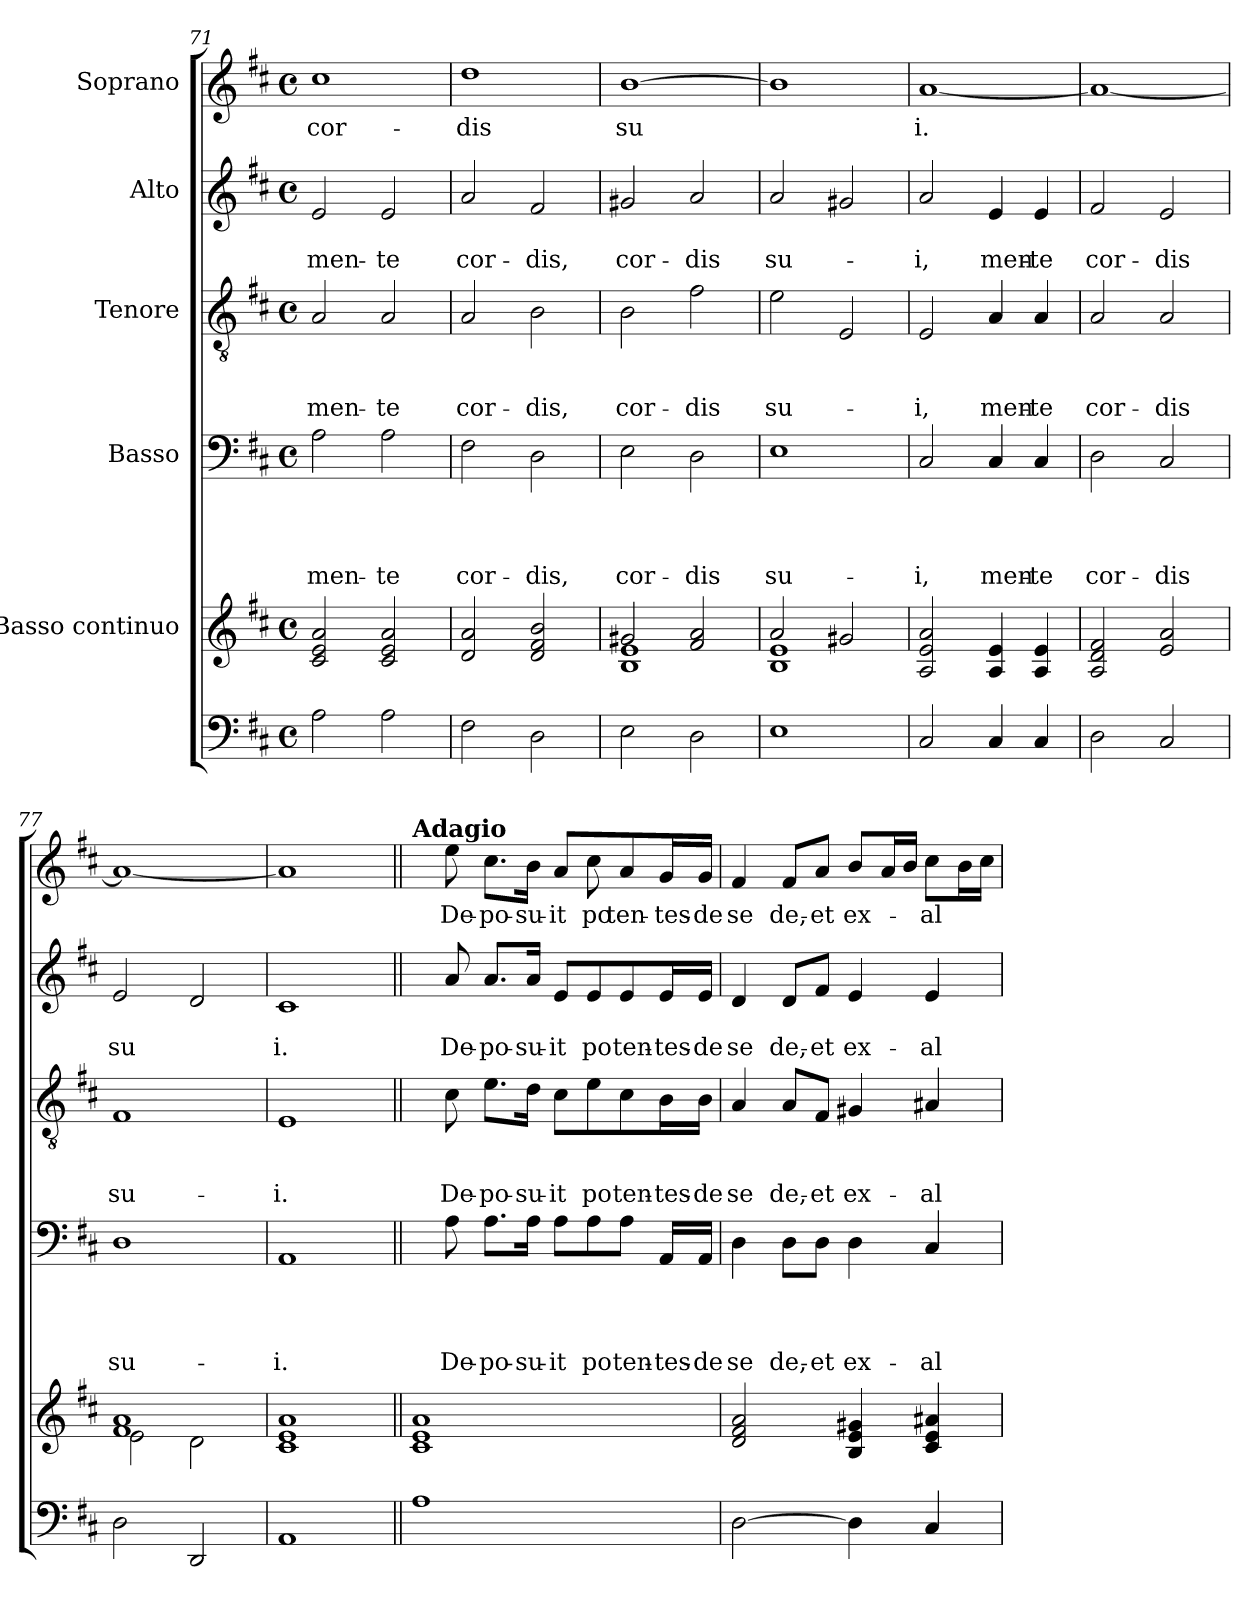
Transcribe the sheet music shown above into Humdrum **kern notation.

**kern	**kern	**kern	**text	**text	**text	**text	**kern	**text	**text	**text	**kern	**text	**text	**kern	**text
*part6	*part5	*part4	*part4	*part4	*part4	*part4	*part3	*part3	*part3	*part3	*part2	*part2	*part2	*part1	*part1
*staff6	*staff5	*staff4	*staff4	*staff4	*staff4	*staff4	*staff3	*staff3	*staff3	*staff3	*staff2	*staff2	*staff2	*staff1	*staff1
*	*I"Basso continuo	*I"Basso	*	*	*	*	*I"Tenore	*	*	*	*I"Alto	*	*	*I"Soprano	*
*clefF4	*clefG2	*clefF4	*	*	*	*	*clefGv2	*	*	*	*clefG2	*	*	*clefG2	*
*k[f#c#]	*k[f#c#]	*k[f#c#]	*	*	*	*	*k[f#c#]	*	*	*	*k[f#c#]	*	*	*k[f#c#]	*
*D:	*D:	*D:	*	*	*	*	*D:	*	*	*	*D:	*	*	*D:	*
*M4/4	*M4/4	*M4/4	*	*	*	*	*M4/4	*	*	*	*M4/4	*	*	*M4/4	*
*met(c)	*met(c)	*met(c)	*	*	*	*	*met(c)	*	*	*	*met(c)	*	*	*met(c)	*
=71	=71	=71	=71	=71	=71	=71	=71	=71	=71	=71	=71	=71	=71	=71	=71
!	!	!	!	!	!	!LO:LY:b	!	!	!	!LO:LY:b	!	!	!LO:LY:b	!	!LO:LY:b
2A\	2c#/ 2e/ 2a/	2A\	.	.	.	men-	2A/	.	.	-men-	2e/	.	-men-	1cc#	cor-
!	!	!	!	!	!	!LO:LY:b	!	!	!	!LO:LY:b	!	!	!LO:LY:b	!	!
2A\	2c#/ 2e/ 2a/	2A\	.	.	.	-te	2A/	.	.	-te	2e/	.	-te	.	.
=72	=72	=72	=72	=72	=72	=72	=72	=72	=72	=72	=72	=72	=72	=72	=72
!	!	!	!	!	!	!LO:LY:b	!	!	!	!LO:LY:b	!	!	!LO:LY:b	!	!LO:LY:b
2F#\	2d/ 2a/	2F#\	.	.	.	cor-	2A/	.	.	cor-	2a/	.	cor-	1dd	-dis
!	!	!	!	!	!	!LO:LY:b	!	!	!	!LO:LY:b	!	!	!LO:LY:b	!	!
2D\	2d/ 2f#/ 2b/	2D\	.	.	.	-dis,	2B\	.	.	-dis,	2f#/	.	-dis,	.	.
=73	=73	=73	=73	=73	=73	=73	=73	=73	=73	=73	=73	=73	=73	=73	=73
*	*^	*	*	*	*	*	*	*	*	*	*	*	*	*	*
!	!	!	!	!	!	!	!LO:LY:b	!	!	!	!LO:LY:b	!	!	!LO:LY:b	!	!LO:LY:b
2E\	2g#X/	1B 1e	2E\	.	.	.	cor-	2B\	.	.	cor-	2g#X/	.	cor-	[>1b	su
!	!	!	!	!	!	!	!LO:LY:b	!	!	!	!LO:LY:b	!	!	!LO:LY:b	!	!
2D\	2f#/ 2a/	.	2D\	.	.	.	-dis	2f#\	.	.	-dis	2a/	.	-dis	.	.
=74	=74	=74	=74	=74	=74	=74	=74	=74	=74	=74	=74	=74	=74	=74	=74	=74
!	!	!	!	!	!	!	!LO:LY:b	!	!	!	!LO:LY:b	!	!	!LO:LY:b	!	!
1E	2a/	1B 1e	1E	.	.	.	su-	2e\	.	.	su-	2a/	.	su-	1b]	.
.	2g#X/	.	.	.	.	.	.	2E/	.	.	.	2g#X/	.	.	.	.
*	*v	*v	*	*	*	*	*	*	*	*	*	*	*	*	*	*
!!LO:PB:g=z
=75	=75	=75	=75	=75	=75	=75	=75	=75	=75	=75	=75	=75	=75	=75	=75
!	!	!	!	!	!	!LO:LY:b	!	!	!	!LO:LY:b	!	!	!LO:LY:b	!	!LO:LY:b
2C#/	2A/ 2e/ 2a/	2C#/	.	.	.	-i,	2E/	.	.	-i,	2a/	.	-i,	[<1a	i.
!	!	!	!	!	!	!LO:LY:b	!	!	!	!LO:LY:b	!	!	!LO:LY:b	!	!
4C#/	4A/ 4e/	4C#/	.	.	.	men-	4A/	.	.	men-	4e/	.	men-	.	.
!	!	!	!	!	!	!LO:LY:b	!	!	!	!LO:LY:b	!	!	!LO:LY:b	!	!
4C#/	4A/ 4e/	4C#/	.	.	.	-te	4A/	.	.	-te	4e/	.	-te	.	.
=76	=76	=76	=76	=76	=76	=76	=76	=76	=76	=76	=76	=76	=76	=76	=76
!	!	!	!	!	!	!LO:LY:b	!	!	!	!LO:LY:b	!	!	!LO:LY:b	!	!
2D\	2A/ 2d/ 2f#/	2D\	.	.	.	cor-	2A/	.	.	cor-	2f#/	.	cor-	1a_	.
!	!	!	!	!	!	!LO:LY:b	!	!	!	!LO:LY:b	!	!	!LO:LY:b	!	!
2C#/	2e/ 2a/	2C#/	.	.	.	-dis	2A/	.	.	-dis	2e/	.	-dis	.	.
=77	=77	=77	=77	=77	=77	=77	=77	=77	=77	=77	=77	=77	=77	=77	=77
*	*	*	*	*	*	*	*	*	*	*	*	*	*	*MM69	*
*	*^	*	*	*	*	*	*	*	*	*	*	*	*	*	*
!	!	!	!	!	!	!	!LO:LY:b	!	!	!	!LO:LY:b	!	!	!LO:LY:b	!	!
2D\	1f# 1a	2e\	1D	.	.	.	su-	1F#	.	.	su-	2e/	.	su	1a_	.
2DD/	.	2d\	.	.	.	.	.	.	.	.	.	2d/	.	.	.	.
=78	=78	=78	=78	=78	=78	=78	=78	=78	=78	=78	=78	=78	=78	=78	=78	=78
!	!	!	!	!	!	!	!LO:LY:b	!	!	!	!LO:LY:b	!	!	!LO:LY:b	!	!
*	*v	*v	*	*	*	*	*	*	*	*	*	*	*	*	*	*
1AA	1c# 1e 1a	1AA	.	.	.	-i.	1E	.	.	-i.	1c#	.	i.	1a]	.
=79||	=79||	=79||	=79||	=79||	=79||	=79||	=79||	=79||	=79||	=79||	=79||	=79||	=79||	=79||	=79||
*	*	*	*	*	*	*	*	*	*	*	*	*	*	*^	*
!	!	!	!	!	!	!	!	!	!	!	!	!	!	!LO:TX:a:B:t=Adagio	!	!
1A	1c# 1e 1a	8ryy	.	.	.	.	8ryy	.	.	.	8ryy	.	.	8ryy	2ryy	.
!	!	!	!	!	!	!LO:LY:b	!	!	!	!LO:LY:b	!	!	!LO:LY:b	!	!	!LO:LY:b
.	.	8A\	.	.	.	De-	8c#\	.	.	De-	8a/	.	De-	8ee\	.	De-
!	!	!	!	!	!	!LO:LY:b	!	!	!	!LO:LY:b	!	!	!LO:LY:b	!	!	!LO:LY:b
.	.	8.A\L	.	.	.	-po-	8.e\L	.	.	-po-	8.a/L	.	-po-	8.cc#\L	.	-po-
!	!	!	!	!	!	!LO:LY:b	!	!	!	!LO:LY:b	!	!	!LO:LY:b	!	!	!LO:LY:b
.	.	16A\Jk	.	.	.	-su-	16d\Jk	.	.	-su-	16a/Jk	.	-su-	16b\Jk	.	-su-
!	!	!	!	!	!	!LO:LY:b	!	!	!	!LO:LY:b	!	!	!LO:LY:b	!	!	!LO:LY:b
.	.	8A\L	.	.	.	-it	8c#\L	.	.	-it	8e/L	.	-it	8a/L	8ryy	-it
!	!	!	!	!	!	!LO:LY:b	!	!	!	!LO:LY:b	!	!	!LO:LY:b	!	!	!LO:LY:b
.	.	8A\	.	.	.	po	8e\	.	.	po	8e/	.	po	8ryy	8cc#\	po
!	!	!	!	!	!	!LO:LY:b	!	!	!	!LO:LY:b	!	!	!LO:LY:b	!	!	!LO:LY:b
.	.	8A\J	.	.	.	ten-	8c#\	.	.	ten-	8e/	.	ten-	8a/	4ryy	ten-
!	!	!	!	!	!	!LO:LY:b	!	!	!	!LO:LY:b	!	!	!LO:LY:b	!	!	!LO:LY:b
.	.	16AA/LL	.	.	.	-tes-	16B\L	.	.	-tes-	16e/L	.	-tes-	16g/L	.	-tes-
!	!	!	!	!	!	!LO:LY:b	!	!	!	!LO:LY:b	!	!	!LO:LY:b	!	!	!LO:LY:b
.	.	16AA/JJ	.	.	.	-de	16B\JJ	.	.	-de	16e/JJ	.	-de	16g/JJ	.	-de
*	*	*	*	*	*	*	*	*	*	*	*	*	*	*v	*v	*
!!LO:LB:g=z
=80	=80	=80	=80	=80	=80	=80	=80	=80	=80	=80	=80	=80	=80	=80	=80
!	!	!	!	!	!	!LO:LY:b	!	!	!	!LO:LY:b	!	!	!LO:LY:b	!	!LO:LY:b
[>2D\	2d/ 2f#/ 2a/	4D\	.	.	.	se	4A/	.	.	se	4d/	.	se	4f#/	se
!	!	!	!	!	!	!LO:LY:b	!	!	!	!LO:LY:b	!	!	!LO:LY:b	!	!LO:LY:b
.	.	8D\L	.	.	.	de,-	8A/L	.	.	de,-	8d/L	.	de,-	8f#/L	de,-
!	!	!	!	!	!	!LO:LY:b	!	!	!	!LO:LY:b	!	!	!LO:LY:b	!	!LO:LY:b
.	.	8D\J	.	.	.	-et	8F#/J	.	.	-et	8f#/J	.	-et	8a/J	-et
!	!	!	!	!	!	!LO:LY:b	!	!	!	!LO:LY:b	!	!	!LO:LY:b	!	!LO:LY:b
4D\]	4B/ 4e/ 4g#X/	4D\	.	.	.	ex-	4G#X/	.	.	ex-	4e/	.	ex-	8b/L	ex-
.	.	.	.	.	.	.	.	.	.	.	.	.	.	16a/L	.
.	.	.	.	.	.	.	.	.	.	.	.	.	.	16b/JJ	.
!	!	!	!	!	!	!LO:LY:b	!	!	!	!LO:LY:b	!	!	!LO:LY:b	!	!LO:LY:b
4C#/	4c#/ 4e/ 4a#X/	4C#/	.	.	.	-al-	4A#X/	.	.	-al-	4e/	.	-al-	8cc#\L	-al
.	.	.	.	.	.	.	.	.	.	.	.	.	.	16b\L	.
.	.	.	.	.	.	.	.	.	.	.	.	.	.	16cc#\JJ	.
=	=	=	=	=	=	=	=	=	=	=	=	=	=	=	=
*-	*-	*-	*-	*-	*-	*-	*-	*-	*-	*-	*-	*-	*-	*-	*-
